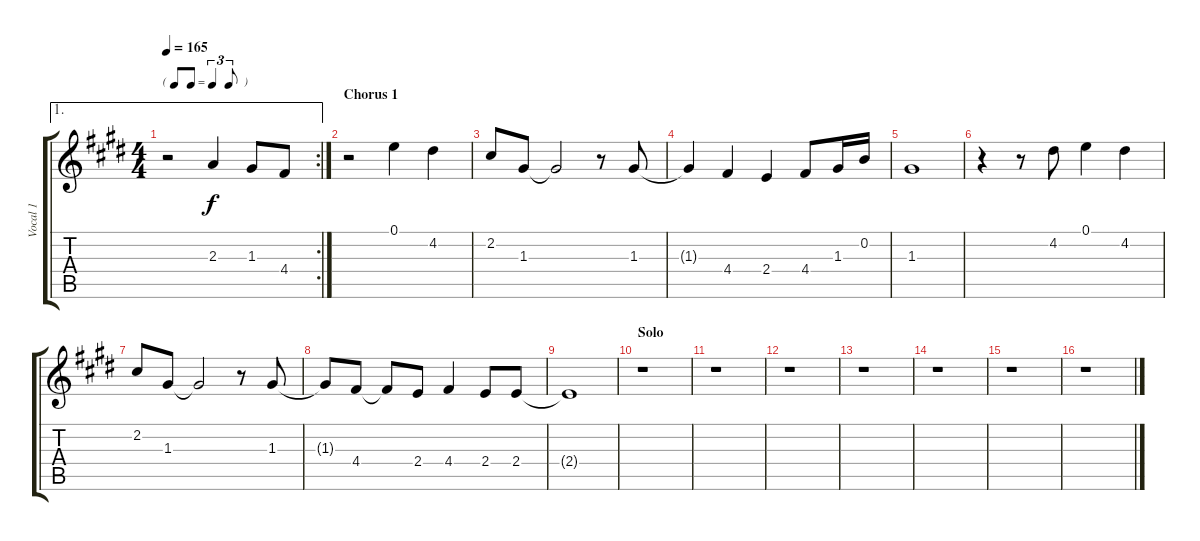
\track ("Vocal 1" "Vocal 1") {instrument contrabass}
\staff {score tabs}
\tuning (E4 B3 G3 D3 A2 E2) {hide}
\ae 1
\rc 2
\ts (4 4)
\tf triplet8th
\tempo 165
\clef g2
\ks e
r.2{dy f} 2.3.4 1.3.8 4.4.8 |
\section ("" "Chorus 1")
r.2 0.1.4 4.2.4 |
2.2.8 1.3.8 1.3{t}.2 r.8 1.3.8 |
1.3{t}.4 4.4.4 2.4.4 4.4.8 1.3.16 0.2.16 |
1.3.1 |
r.4 r.8 4.2.8 0.1.4 4.2.4 |
2.2.8 1.3.8 1.3{t}.2 r.8 1.3.8 |
1.3{t}.8 4.4.8 4.4{t}.8 2.4.8 4.4.4 2.4.8 2.4.8 |
2.4{t}.1 |
\section ("" "Solo")
r.1 |
r.1 |
r.1 |
r.1 |
r.1 |
r.1 |
r.1
